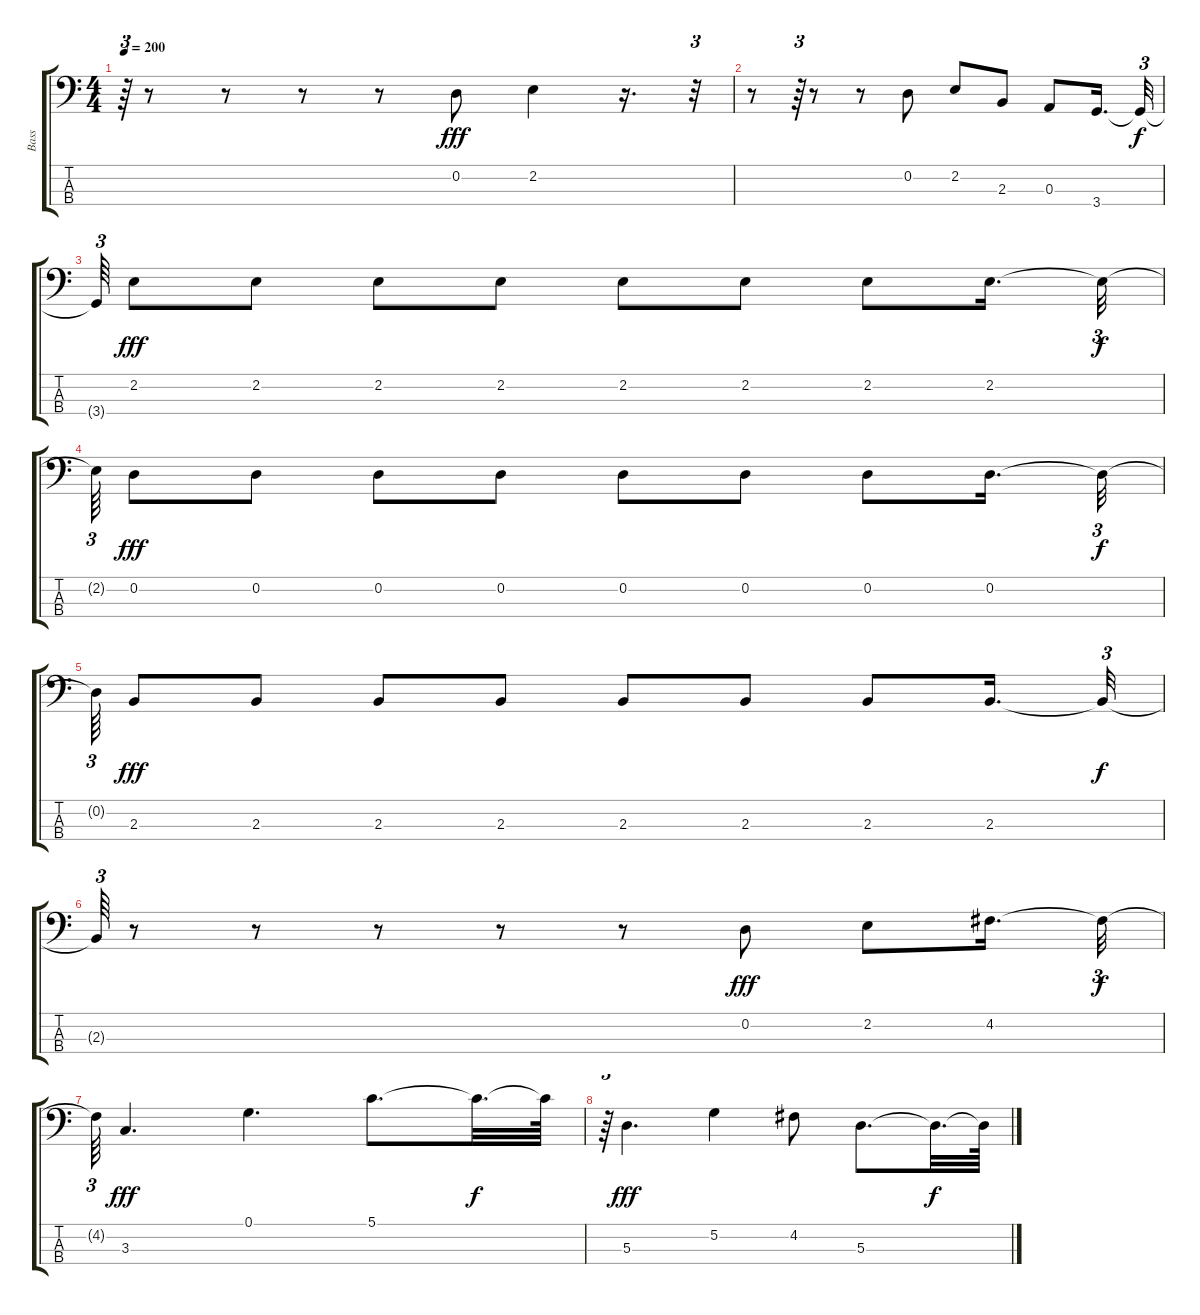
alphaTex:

\track ("Bass" "Bass") {instrument electricbassfinger}
\staff {score tabs}
\tuning (G2 D2 A1 E1) {hide}
\ts (4 4)
\tempo 200
\clef f4
\ks c
r.64{tu (3 2) dy f} r.8 r.8 r.8 r.8 0.2.8{dy fff} 2.2.4 r.16{d} r.32{tu (3 2)} |
r.8 r.64{tu (3 2)} r.8 r.8 0.2.8 2.2.8 2.3.8 0.3.8 3.4.16{d} 3.4{t}.32{tu (3 2) dy f} |
3.4{t}.64{tu (3 2)} 2.2.8{dy fff} 2.2.8 2.2.8 2.2.8 2.2.8 2.2.8 2.2.8 2.2.16{d} 2.2{t}.32{tu (3 2) dy f} |
2.2{t}.64{tu (3 2)} 0.2.8{dy fff} 0.2.8 0.2.8 0.2.8 0.2.8 0.2.8 0.2.8 0.2.16{d} 0.2{t}.32{tu (3 2) dy f} |
0.2{t}.64{tu (3 2)} 2.3.8{dy fff} 2.3.8 2.3.8 2.3.8 2.3.8 2.3.8 2.3.8 2.3.16{d} 2.3{t}.32{tu (3 2) dy f} |
2.3{t}.64{tu (3 2)} r.8 r.8 r.8 r.8 r.8 0.2.8{dy fff} 2.2.8 4.2.16{d} 4.2{t}.32{tu (3 2) dy f} |
4.2{t}.64{tu (3 2)} 3.3.4{d dy fff} 0.1.4{d} 5.1.8{d} 5.1{t}.32{d dy f} 5.1{t}.64 |
r.64{tu (3 2)} 5.3.4{d dy fff} 5.2.4 4.2.8 5.3.8{d} 5.3{t}.32{d dy f} 5.3{t}.64
